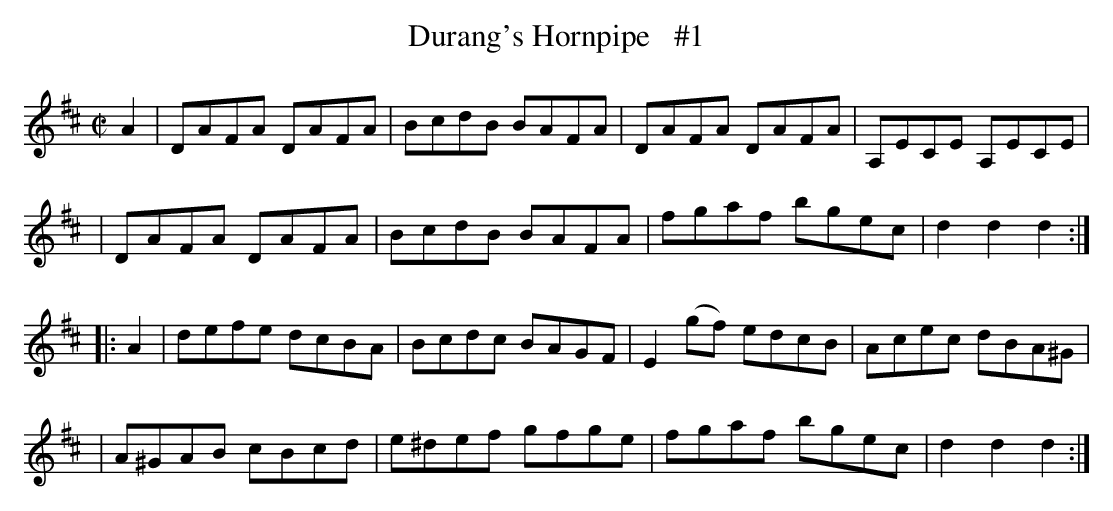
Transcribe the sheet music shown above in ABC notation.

X:1
T: Durang's Hornpipe   #1
M: C|
L: 1/8
K: D
A2 \
| DAFA  DAFA | BcdB  BAFA |  DAFA  DAFA | A,ECE A,ECE |
| DAFA  DAFA | BcdB  BAFA |  fgaf  bgec | d2 d2 d2   :|
|: A2 \
| defe  dcBA | Bcdc  BAGF | E2(gf) edcB | Acec  dBA^G |
| A^GAB cBcd | e^def gfge |  fgaf  bgec | d2 d2 d2   :|
